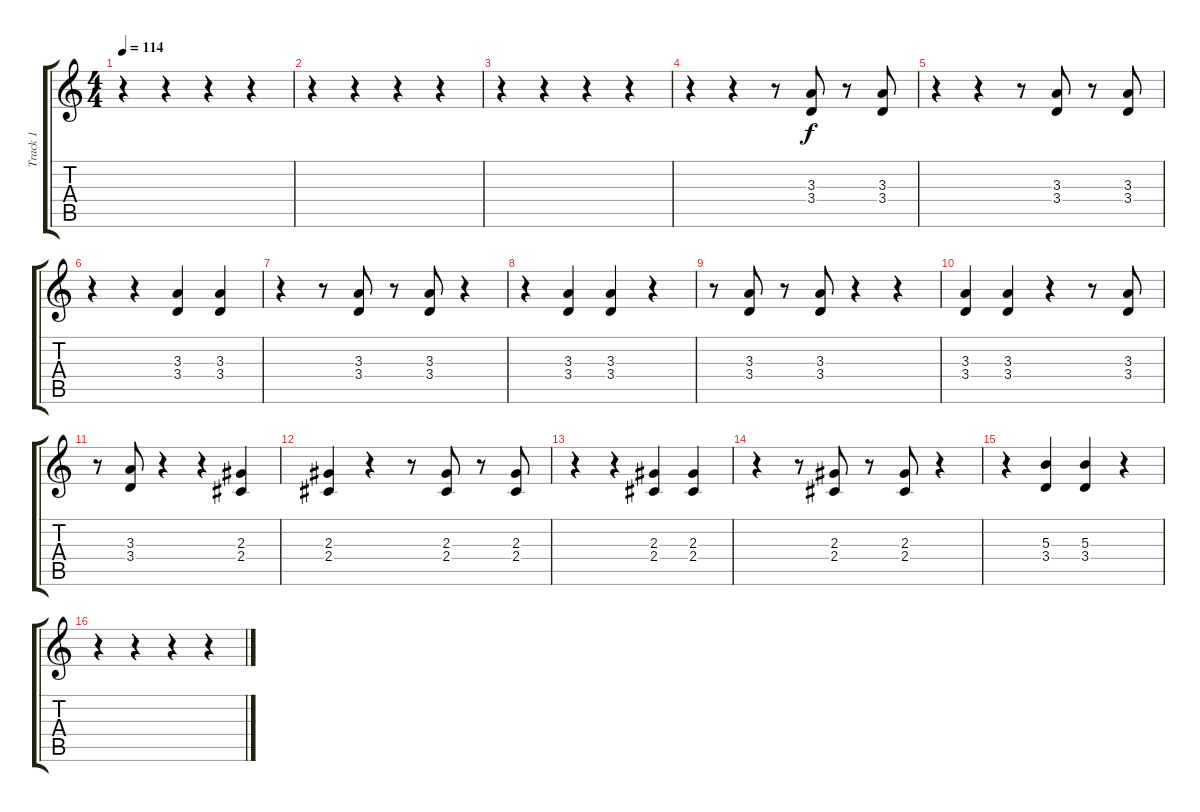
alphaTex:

\track ("Track 1" "Track 1") {mute instrument acousticguitarsteel}
\staff {score tabs}
\tuning (Eb4 B3 Gb3 B2 Gb2 B1) {hide}
\ts (4 4)
\tempo 114
\clef g2
\ks c
r.4{dy f instrument acousticguitarsteel} r.4 r.4 r.4 |
r.4 r.4 r.4 r.4 |
r.4 r.4 r.4 r.4 |
r.4 r.4 r.8 (3.3 3.4).8 r.8 (3.3 3.4).8 |
r.4 r.4 r.8 (3.3 3.4).8 r.8 (3.3 3.4).8 |
r.4 r.4 (3.3 3.4).4 (3.3 3.4).4 |
r.4 r.8 (3.3 3.4).8 r.8 (3.3 3.4).8 r.4 |
r.4 (3.3 3.4).4 (3.3 3.4).4 r.4 |
r.8 (3.3 3.4).8 r.8 (3.3 3.4).8 r.4 r.4 |
(3.3 3.4).4 (3.3 3.4).4 r.4 r.8 (3.3 3.4).8 |
r.8 (3.3 3.4).8 r.4 r.4 (2.3 2.4).4 |
(2.3 2.4).4 r.4 r.8 (2.3 2.4).8 r.8 (2.3 2.4).8 |
r.4 r.4 (2.3 2.4).4 (2.3 2.4).4 |
r.4 r.8 (2.3 2.4).8 r.8 (2.3 2.4).8 r.4 |
r.4 (5.3 3.4).4 (5.3 3.4).4 r.4 |
r.4 r.4 r.4 r.4
